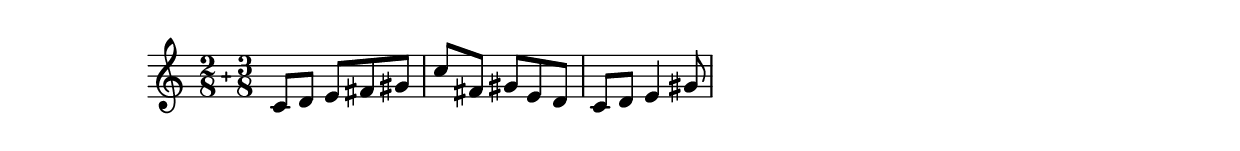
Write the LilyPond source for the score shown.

%% DO NOT EDIT this file manually; it is automatically
%% generated from LSR http://lsr.di.unimi.it
%% Make any changes in LSR itself, or in Documentation/snippets/new/ ,
%% and then run scripts/auxiliar/makelsr.py
%%
%% This file is in the public domain.
\version "2.18.0"

\header {
  lsrtags = "rhythms"

  texidoc = "
Odd 20th century time signatures (such as \"5/8\") can often be played
as compound time signatures (e.g. \"3/8 + 2/8\"), which combine two or
more inequal metrics.

LilyPond can make such music quite easy to read and play, by explicitly
printing the compound time signatures and adapting the automatic
beaming behavior.

"
  doctitle = "Compound time signatures"
} % begin verbatim

\relative c' {
  \compoundMeter #'((2 8) (3 8))
  c8 d e fis gis
  c8 fis, gis e d
  c8 d e4 gis8
}
